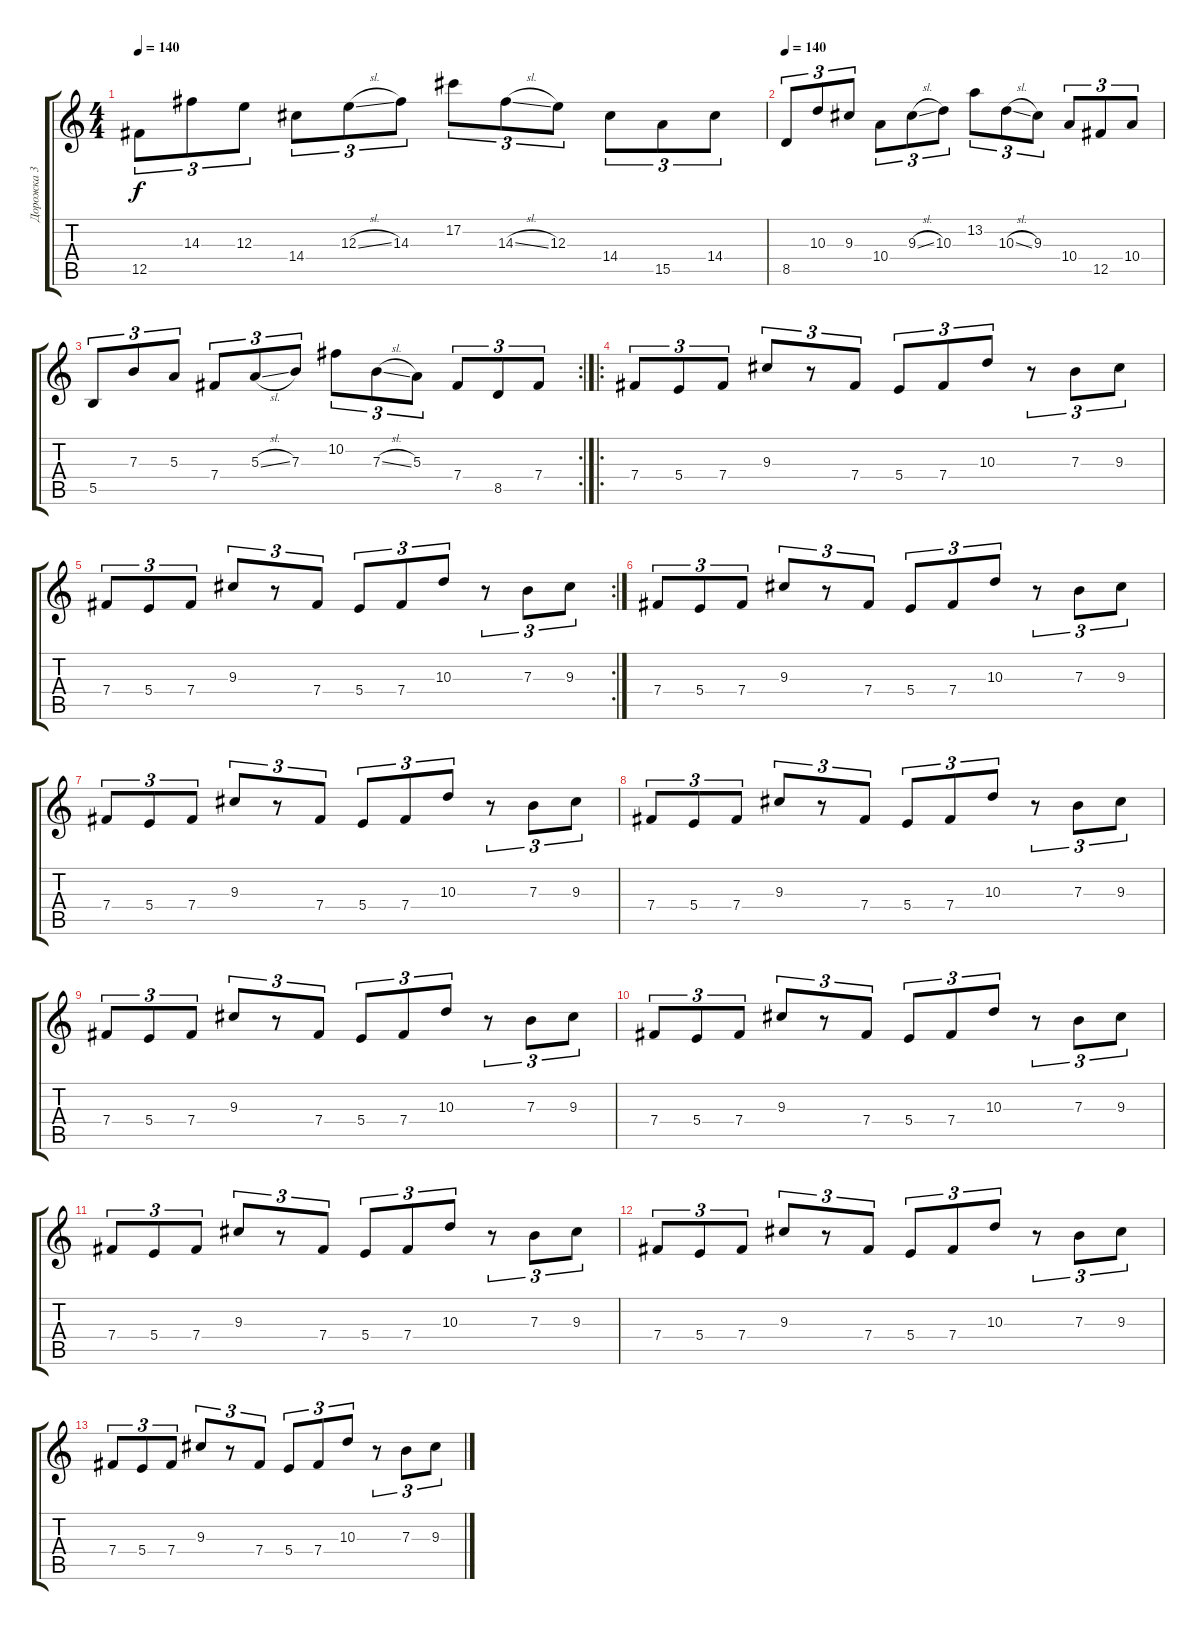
\track ("Дорожка 3" "Дорожка 3") {instrument distortionguitar}
\staff {score tabs}
\tuning (Db4 Ab3 E3 B2 Gb2 B1) {hide}
\ts (4 4)
\tempo 140
\clef g2
\ks c
12.5.8{tu (3 2) dy f} 14.3.8{tu (3 2)} 12.3.8{tu (3 2)} 14.4.8{tu (3 2)} 12.3{sl}.8{tu (3 2)} 14.3.8{tu (3 2)} 17.2.8{tu (3 2)} 14.3{sl}.8{tu (3 2)} 12.3.8{tu (3 2)} 14.4.8{tu (3 2)} 15.5.8{tu (3 2)} 14.4.8{tu (3 2)} |
\tempo 140
8.5.8{tu (3 2)} 10.3.8{tu (3 2)} 9.3.8{tu (3 2)} 10.4.8{tu (3 2)} 9.3{sl}.8{tu (3 2)} 10.3.8{tu (3 2)} 13.2.8{tu (3 2)} 10.3{sl}.8{tu (3 2)} 9.3.8{tu (3 2)} 10.4.8{tu (3 2)} 12.5.8{tu (3 2)} 10.4.8{tu (3 2)} |
\rc 2
5.5.8{tu (3 2)} 7.3.8{tu (3 2)} 5.3.8{tu (3 2)} 7.4.8{tu (3 2)} 5.3{sl}.8{tu (3 2)} 7.3.8{tu (3 2)} 10.2.8{tu (3 2)} 7.3{sl}.8{tu (3 2)} 5.3.8{tu (3 2)} 7.4.8{tu (3 2)} 8.5.8{tu (3 2)} 7.4.8{tu (3 2)} |
\ro
7.4.8{tu (3 2)} 5.4.8{tu (3 2)} 7.4.8{tu (3 2)} 9.3.8{tu (3 2)} r.8{tu (3 2)} 7.4.8{tu (3 2)} 5.4.8{tu (3 2)} 7.4.8{tu (3 2)} 10.3.8{tu (3 2)} r.8{tu (3 2)} 7.3.8{tu (3 2)} 9.3.8{tu (3 2)} |
\rc 2
7.4.8{tu (3 2)} 5.4.8{tu (3 2)} 7.4.8{tu (3 2)} 9.3.8{tu (3 2)} r.8{tu (3 2)} 7.4.8{tu (3 2)} 5.4.8{tu (3 2)} 7.4.8{tu (3 2)} 10.3.8{tu (3 2)} r.8{tu (3 2)} 7.3.8{tu (3 2)} 9.3.8{tu (3 2)} |
7.4.8{tu (3 2)} 5.4.8{tu (3 2)} 7.4.8{tu (3 2)} 9.3.8{tu (3 2)} r.8{tu (3 2)} 7.4.8{tu (3 2)} 5.4.8{tu (3 2)} 7.4.8{tu (3 2)} 10.3.8{tu (3 2)} r.8{tu (3 2)} 7.3.8{tu (3 2)} 9.3.8{tu (3 2)} |
7.4.8{tu (3 2)} 5.4.8{tu (3 2)} 7.4.8{tu (3 2)} 9.3.8{tu (3 2)} r.8{tu (3 2)} 7.4.8{tu (3 2)} 5.4.8{tu (3 2)} 7.4.8{tu (3 2)} 10.3.8{tu (3 2)} r.8{tu (3 2)} 7.3.8{tu (3 2)} 9.3.8{tu (3 2)} |
7.4.8{tu (3 2)} 5.4.8{tu (3 2)} 7.4.8{tu (3 2)} 9.3.8{tu (3 2)} r.8{tu (3 2)} 7.4.8{tu (3 2)} 5.4.8{tu (3 2)} 7.4.8{tu (3 2)} 10.3.8{tu (3 2)} r.8{tu (3 2)} 7.3.8{tu (3 2)} 9.3.8{tu (3 2)} |
7.4.8{tu (3 2)} 5.4.8{tu (3 2)} 7.4.8{tu (3 2)} 9.3.8{tu (3 2)} r.8{tu (3 2)} 7.4.8{tu (3 2)} 5.4.8{tu (3 2)} 7.4.8{tu (3 2)} 10.3.8{tu (3 2)} r.8{tu (3 2)} 7.3.8{tu (3 2)} 9.3.8{tu (3 2)} |
7.4.8{tu (3 2)} 5.4.8{tu (3 2)} 7.4.8{tu (3 2)} 9.3.8{tu (3 2)} r.8{tu (3 2)} 7.4.8{tu (3 2)} 5.4.8{tu (3 2)} 7.4.8{tu (3 2)} 10.3.8{tu (3 2)} r.8{tu (3 2)} 7.3.8{tu (3 2)} 9.3.8{tu (3 2)} |
7.4.8{tu (3 2)} 5.4.8{tu (3 2)} 7.4.8{tu (3 2)} 9.3.8{tu (3 2)} r.8{tu (3 2)} 7.4.8{tu (3 2)} 5.4.8{tu (3 2)} 7.4.8{tu (3 2)} 10.3.8{tu (3 2)} r.8{tu (3 2)} 7.3.8{tu (3 2)} 9.3.8{tu (3 2)} |
7.4.8{tu (3 2)} 5.4.8{tu (3 2)} 7.4.8{tu (3 2)} 9.3.8{tu (3 2)} r.8{tu (3 2)} 7.4.8{tu (3 2)} 5.4.8{tu (3 2)} 7.4.8{tu (3 2)} 10.3.8{tu (3 2)} r.8{tu (3 2)} 7.3.8{tu (3 2)} 9.3.8{tu (3 2)} |
7.4.8{tu (3 2)} 5.4.8{tu (3 2)} 7.4.8{tu (3 2)} 9.3.8{tu (3 2)} r.8{tu (3 2)} 7.4.8{tu (3 2)} 5.4.8{tu (3 2)} 7.4.8{tu (3 2)} 10.3.8{tu (3 2)} r.8{tu (3 2)} 7.3.8{tu (3 2)} 9.3.8{tu (3 2)}
